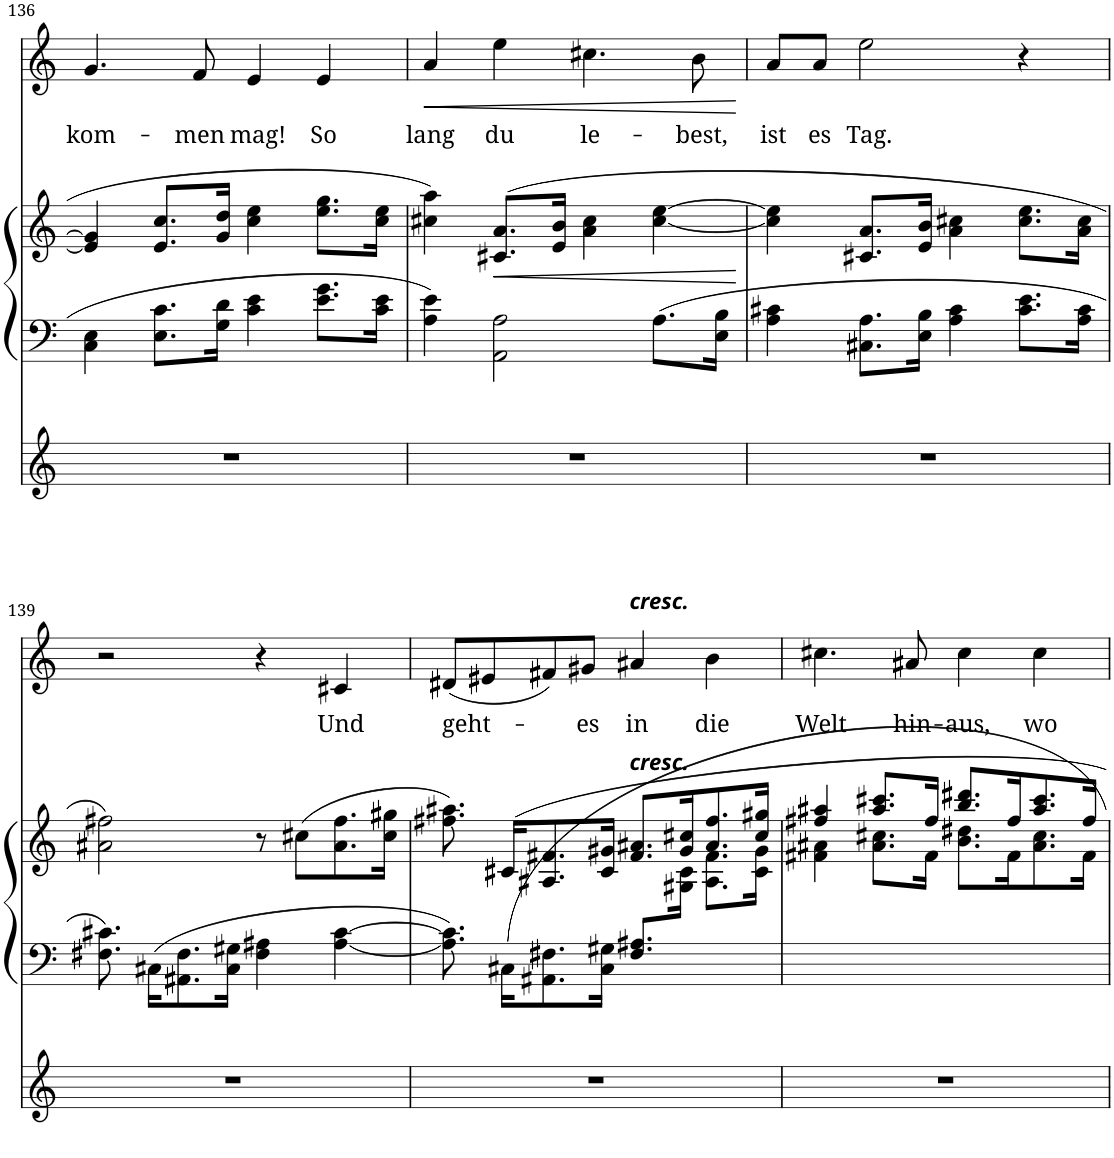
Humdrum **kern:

**kern	**kern	**kern	**kern	**text	**dynam
*part3	*part2	*part2	*part1	*part1	*part1
*staff4	*staff3	*staff2	*staff1	*staff1	*staff1
!!LO:PB:g=z
*clefG2	*clefF4	*clefG2	*clefG2	*	*
*k[]	*k[]	*k[]	*k[]	*	*
*C:	*C:	*C:	*C:	*	*
*M4/4	*M4/4	*M4/4	*M4/4	*	*
*met(c)	*met(c)	*met(c)	*met(c)	*	*
=136	=136	=136	=136	=136	=136
!	!	!	!	!LO:LY:b	!
1r	4C\ 4E\	4e/] 4g/]	4.g/	kom-	.
.	8.E\ 8.c\L	8.e/ 8.cc/L	.	.	.
!	!	!	!	!LO:LY:b	!
.	.	.	8f/	-men	.
.	16G\ 16d\Jk	16g/ 16dd/Jk	.	.	.
!	!	!	!	!LO:LY:b	!
.	4c\ 4e\	4cc\ 4ee\	4e/	mag!	.
!	!	!	!	!LO:LY:b	!
.	8.e\ 8.g\L	8.ee\ 8.gg\L	4e/	So	.
.	16c\ 16e\Jk	16cc\ 16ee\Jk	.	.	.
=137	=137	=137	=137	=137	=137
!	!	!	!	!LO:LY:b	!LO:HP:b
1r	4A\ 4e\	4cc#X\ 4aa\	4a/	lang	<
!	!	!	!	!LO:LY:b	!
.	2AA\ 2A\	(8.c#X/ 8.a/L	4ee\	du	.
.	.	16e/ 16b/Jk	.	.	.
!	!	!	!	!LO:LY:b	!
.	.	4a\ 4cc#\	4.cc#X\	le-	.
.	8.A\L	[4cc#\ [4ee\	.	.	.
!	!	!	!	!LO:LY:b	!
.	.	.	8b\	-best,	.
.	16E\ 16B\Jk	.	.	.	.
.	.	.	.	.	[
=138	=138	=138	=138	=138	=138
!	!	!	!	!LO:LY:b	!
1r	4A\ 4c#X\	4cc#\] 4ee\]	8a/L	ist	.
!	!	!	!	!LO:LY:b	!
.	.	.	8a/J	es	.
!	!	!	!	!LO:LY:b	!
.	8.C#X\ 8.A\L	8.c#X/ 8.a/L	2ee\	Tag.	.
.	16E\ 16B\Jk	16e/ 16b/Jk	.	.	.
.	4A\ 4c#\	4a\ 4cc#X\	.	.	.
.	8.c#\ 8.e\L	8.cc#\ 8.ee\L	4r	.	.
.	16A\ 16c#\Jk	16a\ 16cc#\Jk	.	.	.
!!LO:LB:g=z
=139	=139	=139	=139	=139	=139
1r	8.F#X\ 8.c#X\	2a#X\ 2ff#X\)	2r	.	.
.	16C#X\KL	.	.	.	.
.	8.AA#X\ 8.F#\	.	.	.	.
.	16C#\ 16G#X\Jk	.	.	.	.
.	4F#\ 4A#X\	8r	4r	.	.
.	.	(8cc#X\L	.	.	.
!	!	!	!	!LO:LY:b	!
.	[4A#\ [4c#\	8.a#\ 8.ff#\	4c#X/	Und	.
.	.	16cc#\ 16gg#X\Jk	.	.	.
=140	=140	=140	=140	=140	=140
*	*	*^	*	*	*
*	*	*	*^	*	*	*
!	!	!	!	!	!	!LO:LY:b	!
1r	8.A#\] 8.c#\]	8.ff#X\ 8.aa#X\)	2.ryy	8.ryy	(8d#X/L	geht-	.
.	.	.	.	.	8e#X/	.	.
*	*	*	*v	*v	*	*	*
.	16C#X\KL	16c#X/KL	.	.	.	.
.	8.AA#X\ 8.F#X\	8.A#X/ 8.f#X/	.	8f#X/)	.	.
!	!	!	!	!	!LO:LY:b	!
.	.	.	.	8g#X/J	-es	.
.	16C#\ 16G#X\Jk	16c#/ 16g#X/Jk	.	.	.	.
!	!	!	!	!LO:TX:a:Bi:t=cresc.	!	!
!	!	!LO:TX:a:Bi:t=cresc.	!	!	!	!
!	!	!	!	!	!LO:LY:b	!
.	8.F#/ 8.A#X/L	8.f#/ 8.a#X/L	.	4a#X/	in	.
*	*	*	*^	*	*	*
.	16ryy	16g#/ 16cc#X/K	.	16G#X\ 16c#\Jk	.	.	.
!	!	!	!	!	!	!LO:LY:b	!
.	4ryy	8.a#/ 8.ff#/	8.A#\ 8.f#\L	4ryy	4b\	die	.
.	.	16cc#/ 16gg#X/Jk	16c#\ 16g#\Jk	.	.	.	.
*	*	*	*v	*v	*	*	*
=141	=141	=141	=141	=141	=141	=141
!	!	!	!	!	!LO:LY:b	!
1r	1ryy	4ff#X/ 4aa#X/	4f#X\ 4a#X\	4.cc#X\	Welt	.
.	.	8.aa#/ 8.ccc#X/L	8.a#\ 8.cc#X\L	.	.	.
!	!	!	!	!	!LO:LY:b	!
.	.	.	.	8a#X/	hin-	.
.	.	16ff#/Jk	16f#\Jk	.	.	.
!	!	!	!	!	!LO:LY:b	!
.	.	8.bb/ 8.ddd#X/L	8.b\ 8.dd#X\L	4cc#\	-aus,	.
.	.	16ff#/K	16f#\K	.	.	.
!	!	!	!	!	!LO:LY:b	!
.	.	8.aa#/ 8.ccc#/	8.a#\ 8.cc#\	4cc#\	wo	.
.	.	16ff#/Jk	16f#\Jk	.	.	.
*	*	*v	*v	*	*	*
=	=	=	=	=	=
*-	*-	*-	*-	*-	*-
